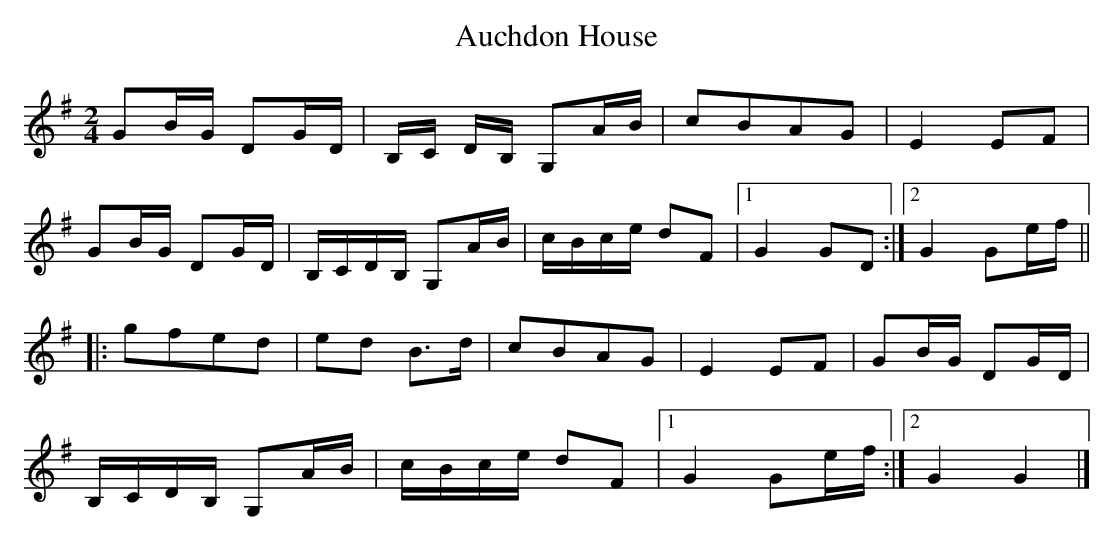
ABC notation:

X:1
T:Auchdon House
M:2/4
L:1/8
K:G
GB/G/ DG/D/ |B,/C/ D/B,/ G,A/B/ | cBAG | E2 EF |
GB/G/ DG/D/ | B,/C/D/B,/ G,A/B/ | c/B/c/e/ dF |1 G2 GD :|2 G2 Ge/f/||
|:gfed | ed B>d | cBAG | E2 EF | GB/G/ DG/D/ |
B,/C/D/B,/ G,A/B/ | c/B/c/e/ dF |1 G2 Ge/f/ :|2 G2 G2 |]
